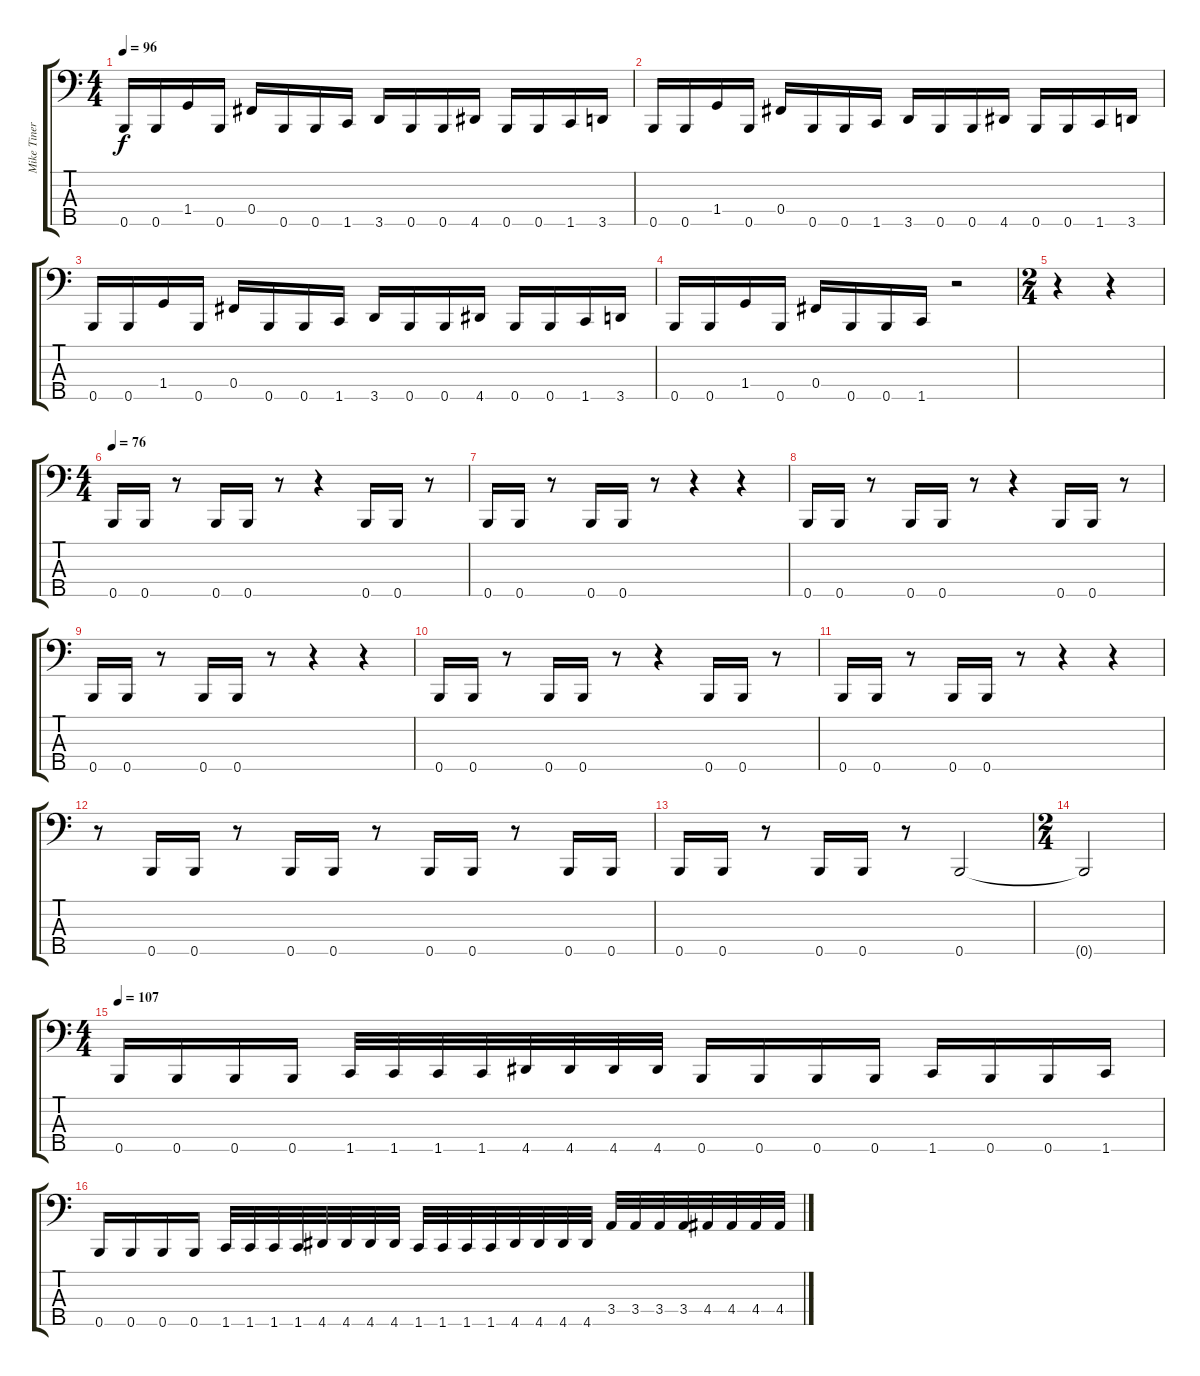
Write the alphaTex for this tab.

\track ("Mike Tiner" "Mike Tiner") {instrument electricbasspick}
\staff {score tabs}
\tuning (A2 E2 B1 Gb1 B0) {hide}
\ts (4 4)
\tempo 96
\clef f4
\ks c
0.5.16{dy f} 0.5.16 1.4.16 0.5.16 0.4.16 0.5.16 0.5.16 1.5.16 3.5.16 0.5.16 0.5.16 4.5.16 0.5.16 0.5.16 1.5.16 3.5.16 |
0.5.16 0.5.16 1.4.16 0.5.16 0.4.16 0.5.16 0.5.16 1.5.16 3.5.16 0.5.16 0.5.16 4.5.16 0.5.16 0.5.16 1.5.16 3.5.16 |
0.5.16 0.5.16 1.4.16 0.5.16 0.4.16 0.5.16 0.5.16 1.5.16 3.5.16 0.5.16 0.5.16 4.5.16 0.5.16 0.5.16 1.5.16 3.5.16 |
0.5.16 0.5.16 1.4.16 0.5.16 0.4.16 0.5.16 0.5.16 1.5.16 r.2 |
\ts (2 4)
r.4 r.4 |
\ts (4 4)
\tempo 76
0.5.16 0.5.16 r.8 0.5.16 0.5.16 r.8 r.4 0.5.16 0.5.16 r.8 |
0.5.16 0.5.16 r.8 0.5.16 0.5.16 r.8 r.4 r.4 |
0.5.16 0.5.16 r.8 0.5.16 0.5.16 r.8 r.4 0.5.16 0.5.16 r.8 |
0.5.16 0.5.16 r.8 0.5.16 0.5.16 r.8 r.4 r.4 |
0.5.16 0.5.16 r.8 0.5.16 0.5.16 r.8 r.4 0.5.16 0.5.16 r.8 |
0.5.16 0.5.16 r.8 0.5.16 0.5.16 r.8 r.4 r.4 |
r.8 0.5.16 0.5.16 r.8 0.5.16 0.5.16 r.8 0.5.16 0.5.16 r.8 0.5.16 0.5.16 |
0.5.16 0.5.16 r.8 0.5.16 0.5.16 r.8 0.5.2 |
\ts (2 4)
0.5{t}.2 |
\ts (4 4)
\tempo 107
0.5.16 0.5.16 0.5.16 0.5.16 1.5.32 1.5.32 1.5.32 1.5.32 4.5.32 4.5.32 4.5.32 4.5.32 0.5.16 0.5.16 0.5.16 0.5.16 1.5.16 0.5.16 0.5.16 1.5.16 |
0.5.16 0.5.16 0.5.16 0.5.16 1.5.32 1.5.32 1.5.32 1.5.32 4.5.32 4.5.32 4.5.32 4.5.32 1.5.32 1.5.32 1.5.32 1.5.32 4.5.32 4.5.32 4.5.32 4.5.32 3.4.32 3.4.32 3.4.32 3.4.32 4.4.32 4.4.32 4.4.32 4.4.32
